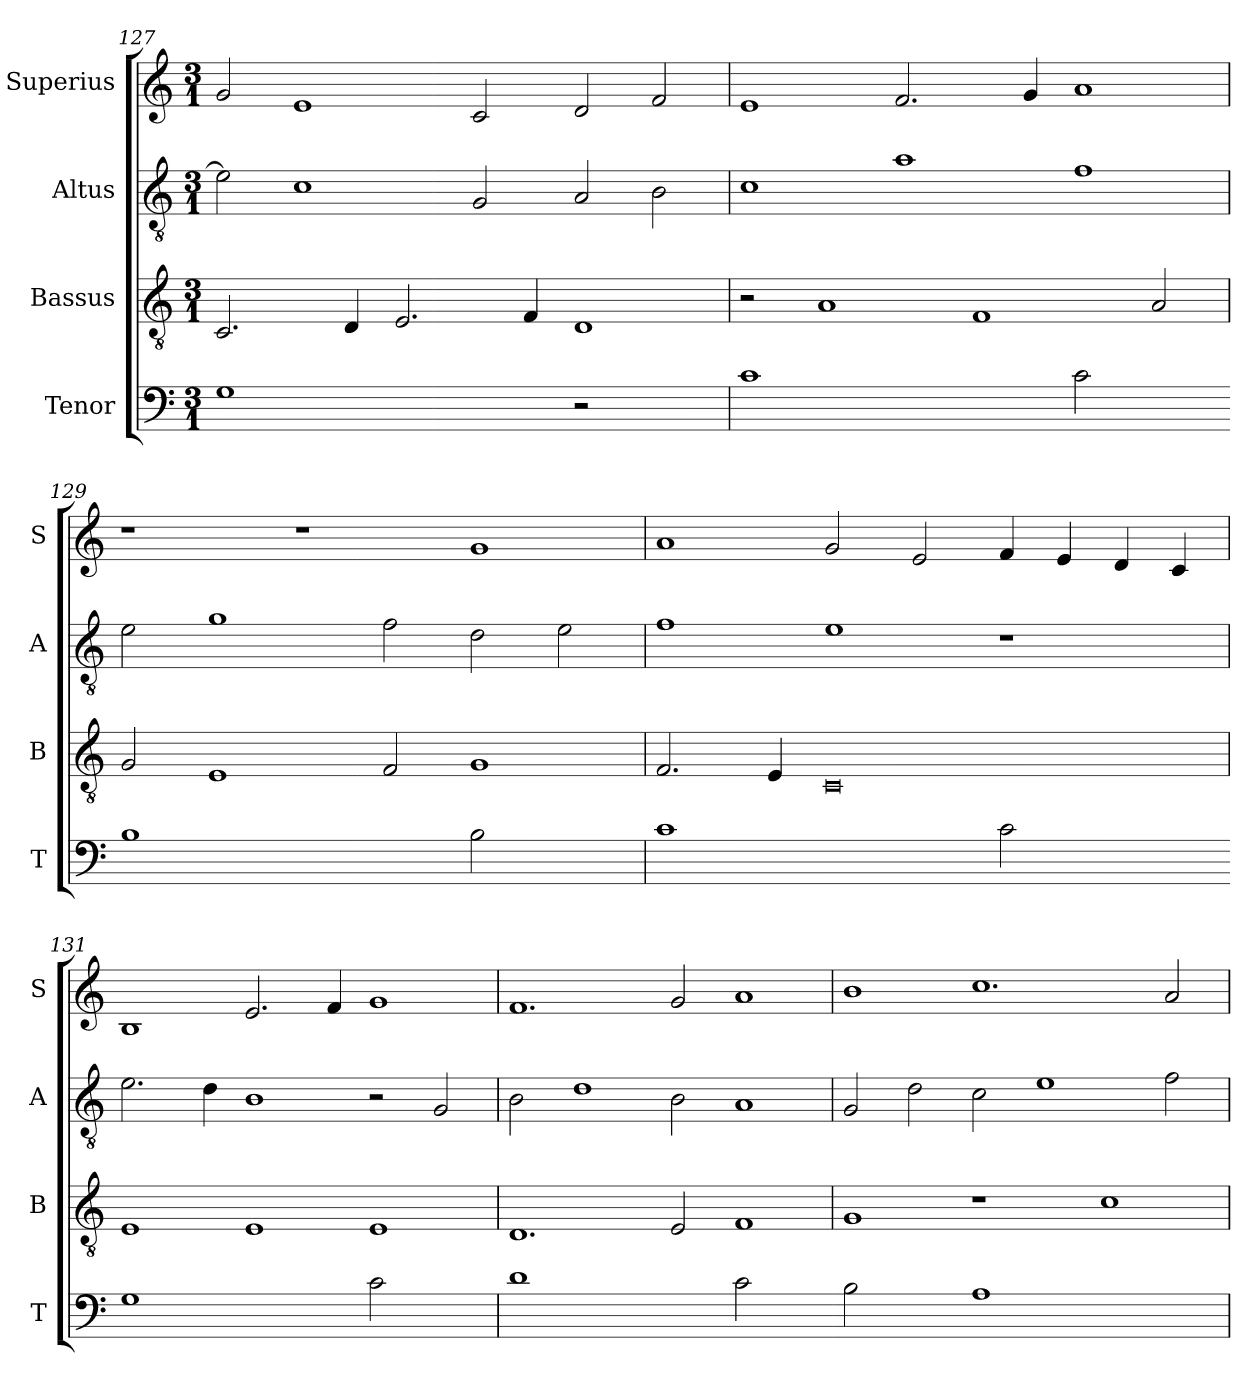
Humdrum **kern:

**kern	**kern	**kern	**kern
*part4	*part3	*part2	*part1
*staff4	*staff3	*staff2	*staff1
*I"Tenor	*I"Bassus	*I"Altus	*I"Superius
*I'T	*I'B	*I'A	*I'S
*clefF4	*clefGv2	*clefGv2	*clefG2
*k[]	*k[]	*k[]	*k[]
*M3/1	*M3/1	*M3/1	*M3/1
=127	=127	=127	=127
!LO:N:vis=1	!	!	!
0G	2.C/	2e\]	2g/
.	.	1c	1e
.	4D/	.	.
.	2.E/	.	.
.	.	2G/	2c/
.	4F/	.	.
!LO:N:vis=2	!	!	!
1r	1D	2A/	2d/
.	.	2B\	2f/
=128	=128	=128	=128
!LO:N:vis=1	!	!	!
0c	2r	1c	1e
.	1A	.	.
.	.	1a	2.f/
.	1F	.	.
.	.	.	4g/
!LO:N:vis=2	!	!	!
1c	.	1f	1a
.	2A/	.	.
=129-	=129	=129	=129
!LO:N:vis=1	!	!	!
0B	2G/	2e\	1r
.	1E	1g	.
.	.	.	1r
.	2F/	2f\	.
!LO:N:vis=2	!	!	!
1B	1G	2d\	1g
.	.	2e\	.
=130	=130	=130	=130
!LO:N:vis=1	!	!	!
0c	2.F/	1f	1a
.	4E/	.	.
.	0C	1e	2g/
.	.	.	2e/
!LO:N:vis=2	!	!	!
1c	.	1r	4f/
.	.	.	4e/
.	.	.	4d/
.	.	.	4c/
=131-	=131	=131	=131
!LO:N:vis=1	!	!	!
0G	1E	2.e\	1B
.	.	4d\	.
.	1E	1B	2.e/
.	.	.	4f/
!LO:N:vis=2	!	!	!
1c	1E	2r	1g
.	.	2G/	.
=132	=132	=132	=132
!LO:N:vis=1	!	!	!
0d	1.D	2B\	1.f
.	.	1d	.
.	2E/	2B\	2g/
!LO:N:vis=2	!	!	!
1c	1F	1A	1a
=133-	=133	=133	=133
!LO:N:vis=2	!	!	!
1B	1G	2G/	1b
.	.	2d\	.
!LO:N:vis=1	!	!	!
0A	1r	2c\	1.cc
.	.	1e	.
.	1c	.	.
.	.	2f\	2a/
=	=	=	=
*-	*-	*-	*-
